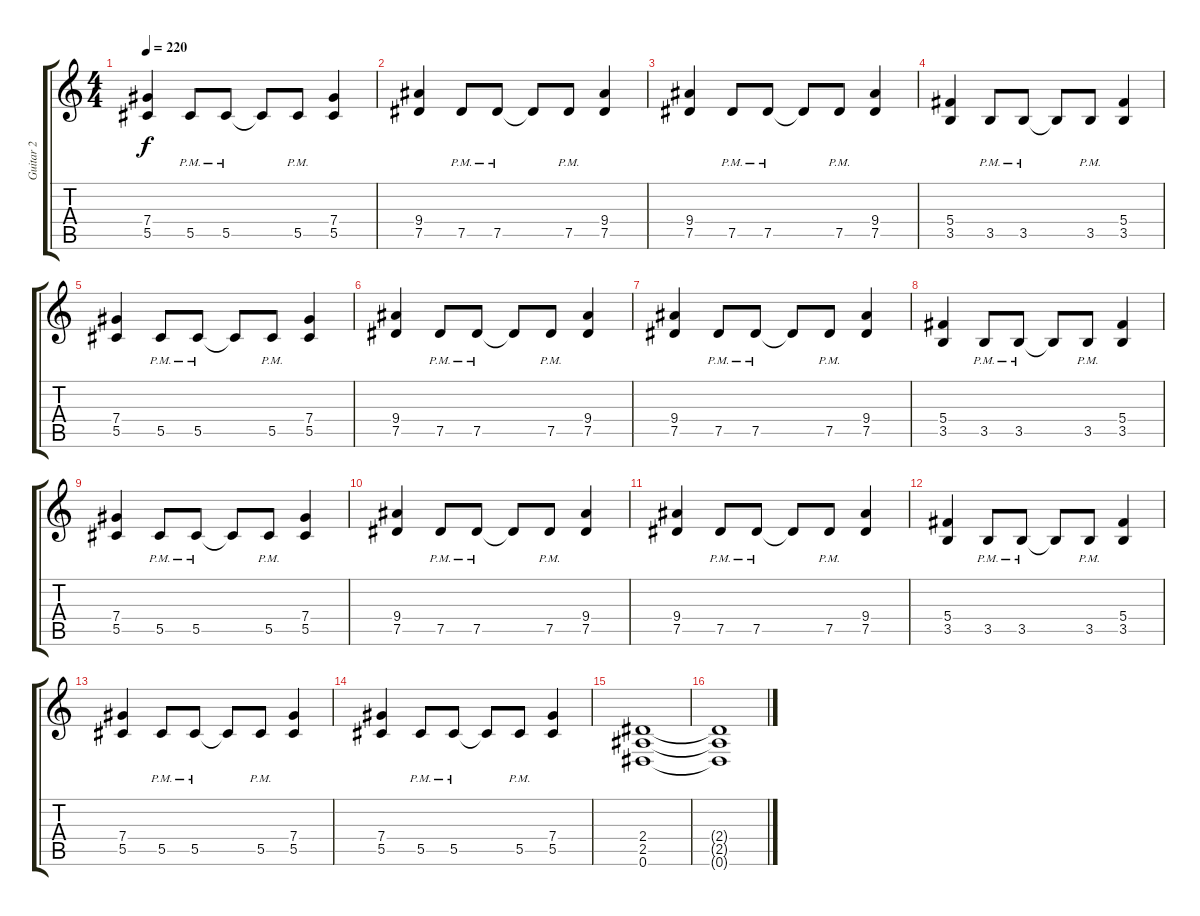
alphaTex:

\track ("Guitar 2" "Guitar 2") {instrument distortionguitar}
\staff {score tabs}
\tuning (Eb4 Bb3 Gb3 Db3 Ab2 Eb2) {hide}
\ts (4 4)
\tempo 220
\clef g2
\ks c
(7.4 5.5).4{dy f} 5.5{pm}.8 5.5{pm}.8 5.5{t}.8 5.5{pm}.8 (7.4 5.5).4 |
(9.4 7.5).4 7.5{pm}.8 7.5{pm}.8 7.5{t}.8 7.5{pm}.8 (9.4 7.5).4 |
(9.4 7.5).4 7.5{pm}.8 7.5{pm}.8 7.5{t}.8 7.5{pm}.8 (9.4 7.5).4 |
(5.4 3.5).4 3.5{pm}.8 3.5{pm}.8 3.5{t}.8 3.5{pm}.8 (5.4 3.5).4 |
(7.4 5.5).4 5.5{pm}.8 5.5{pm}.8 5.5{t}.8 5.5{pm}.8 (7.4 5.5).4 |
(9.4 7.5).4 7.5{pm}.8 7.5{pm}.8 7.5{t}.8 7.5{pm}.8 (9.4 7.5).4 |
(9.4 7.5).4 7.5{pm}.8 7.5{pm}.8 7.5{t}.8 7.5{pm}.8 (9.4 7.5).4 |
(5.4 3.5).4 3.5{pm}.8 3.5{pm}.8 3.5{t}.8 3.5{pm}.8 (5.4 3.5).4 |
(7.4 5.5).4 5.5{pm}.8 5.5{pm}.8 5.5{t}.8 5.5{pm}.8 (7.4 5.5).4 |
(9.4 7.5).4 7.5{pm}.8 7.5{pm}.8 7.5{t}.8 7.5{pm}.8 (9.4 7.5).4 |
(9.4 7.5).4 7.5{pm}.8 7.5{pm}.8 7.5{t}.8 7.5{pm}.8 (9.4 7.5).4 |
(5.4 3.5).4 3.5{pm}.8 3.5{pm}.8 3.5{t}.8 3.5{pm}.8 (5.4 3.5).4 |
(7.4 5.5).4 5.5{pm}.8 5.5{pm}.8 5.5{t}.8 5.5{pm}.8 (7.4 5.5).4 |
(7.4 5.5).4 5.5{pm}.8 5.5{pm}.8 5.5{t}.8 5.5{pm}.8 (7.4 5.5).4 |
(2.4 2.5 0.6).1 |
(2.4{t} 2.5{t} 0.6{t}).1
